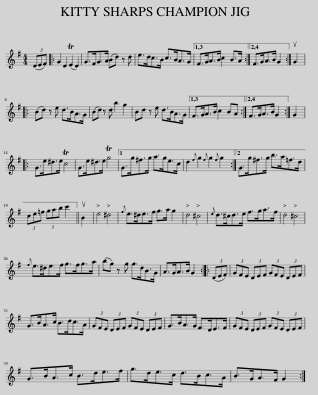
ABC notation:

X:1
L:1/8
M:4/4
I:linebreak $
K:G
V:1 treble
V:1
 (3(DEF) |: G2 D2 (TE2 D2) | G>FG>A (Bd) z d | e>dc>B c>BA>G |1,3 F>GA>B c2 B>A :|2,4 %5
 F>GA>B G2 :| uG2 |:$ (Bd) z e d>BA>G | (Bd) z d b2 g2 | Bd z e d>BA>G |1,3 %10
 F>GA>B c2 BA :|2,4 F>GA>B G2 :| G2 |:$ G>e^d>e Tc4 | G>e^d>e Tg4 |1 %15
 G>g^f>g a>ge>c | d2{f} g2{f} g2{f} g2 :|2 G>g^f>g b>a=f>d |$ (3ce=f (3gab c'2 || uB2 | %20
 e4 ^d4 |{f} e>^de>f g>a g2 | d4 ^c4 |{e} d>^cd>e f>ga>f | d4 ^c4 |$ %25
{f} e>^de>f g>fg>a | (bg) z g g>dB>G | A>GA>B G2 :: (3(DEF) | (3GFE (3DEF (3GFE (3DEF |$ %30
 G>BA>c B>dc>A | (3GFE (3DEF (3GFE (3DEF | G>BA>G F>DE>F | (3GFE (3DEF (3GFE (3DEF |$ G>BA>c B>de>f | %35
 g>de>c d>Bc>A | B>GA>F G2 :| %37
